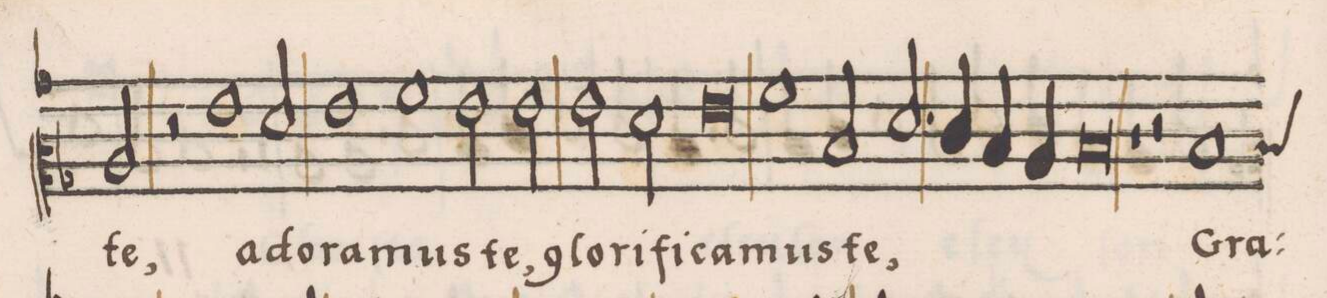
**kern	**text
*I"ALTVS	*
*clefC2	*
*k[b-]	*
*M2/1	*
2c/	te,
2r	.
1g\	a-
=17-	=17-
2f/	-do-
1g\	-ra-
=18-	=18-
1a\	-mus
2g\	te,
2g\	glo-
=19-	=19-
2g\	-ri-
2f\	-fi-
0g\	-ca-
=20-	=20-
1a\	-mus
=21-	=21-
2d/	te,
2.f/	.
4eny/	.
4d/	.
4c/	.
=22-	=22-
0d/	.
=23-	=23-
1r	.
2r	.
*custos:d	*
1d/	Gra-
=24-	=24-
*-	*-
